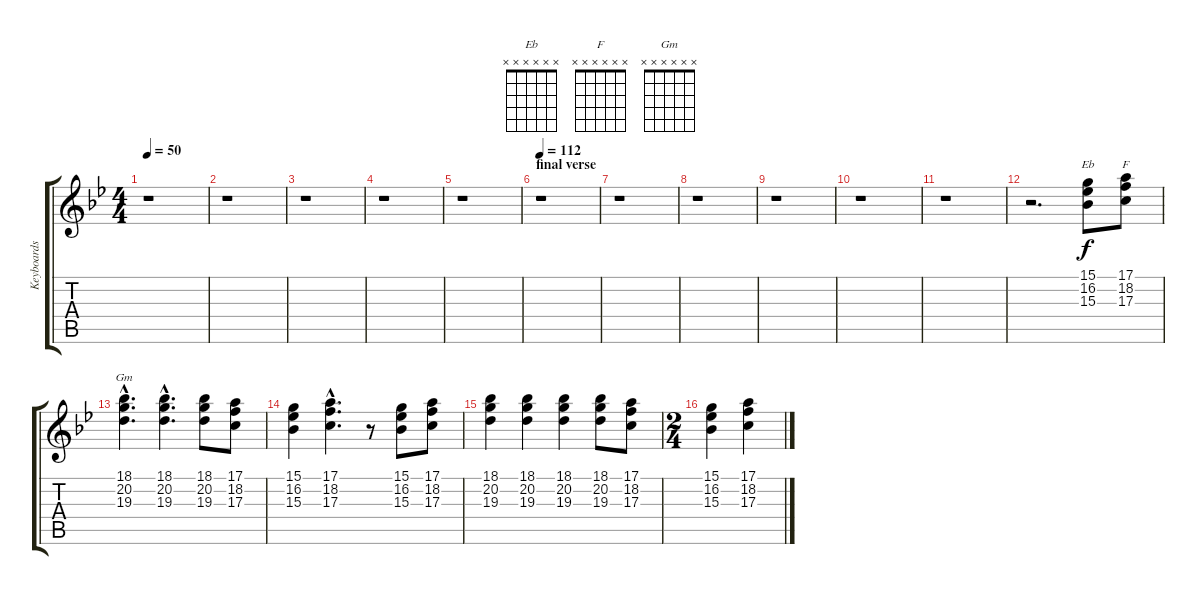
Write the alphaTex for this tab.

\track ("Keyboards (Davies)" "Keyboards ") {instrument synthbrass1}
\staff {score tabs}
\tuning (E4 B3 G3 D3 A2 E2) {hide}
\chord ("Eb" x x x x x x)
\chord ("F" x x x x x x)
\chord ("Gm" x x x x x x)
\ts (4 4)
\tempo 50
\clef g2
\ks bb
r.1{dy f} |
r.1 |
r.1 |
r.1 |
r.1 |
\section ("" "final verse")
\tempo 112
r.1 |
r.1 |
r.1 |
r.1 |
r.1 |
r.1 |
r.2{d} (15.1 16.2 15.3).8{ch "Eb"} (17.1 18.2 17.3).8{ch "F"} |
(18.1{hac} 20.2{hac} 19.3{hac}).4{d ch "Gm"} (18.1{hac} 20.2{hac} 19.3{hac}).4{d} (18.1 20.2 19.3).8 (17.1 18.2 17.3).8 |
(15.1 16.2 15.3).4 (17.1{hac} 18.2{hac} 17.3{hac}).4{d} r.8 (15.1 16.2 15.3).8 (17.1 18.2 17.3).8 |
(18.1 20.2 19.3).4 (18.1 20.2 19.3).4 (18.1 20.2 19.3).4 (18.1 20.2 19.3).8 (17.1 18.2 17.3).8 |
\ts (2 4)
(15.1 16.2 15.3).4 (17.1 18.2 17.3).4
